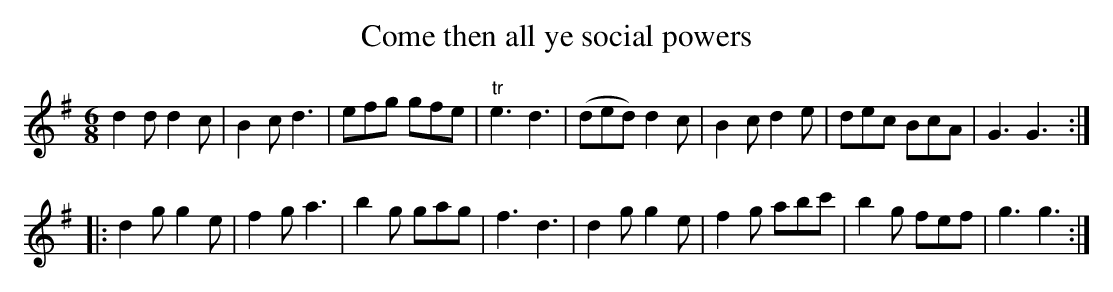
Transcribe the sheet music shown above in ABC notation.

X:1
T:Come then all ye social powers
M:6/8
K:G
d2d d2c| B2c d3| efg gfe| "tr"e3 d3|\
(ded) d2c| B2c d2e| dec BcA| G3 G3::
d2g g2e| f2g a3| b2g gag| f3 d3|\
d2g g2e| f2g abc'| b2g fef| g3 g3:|
